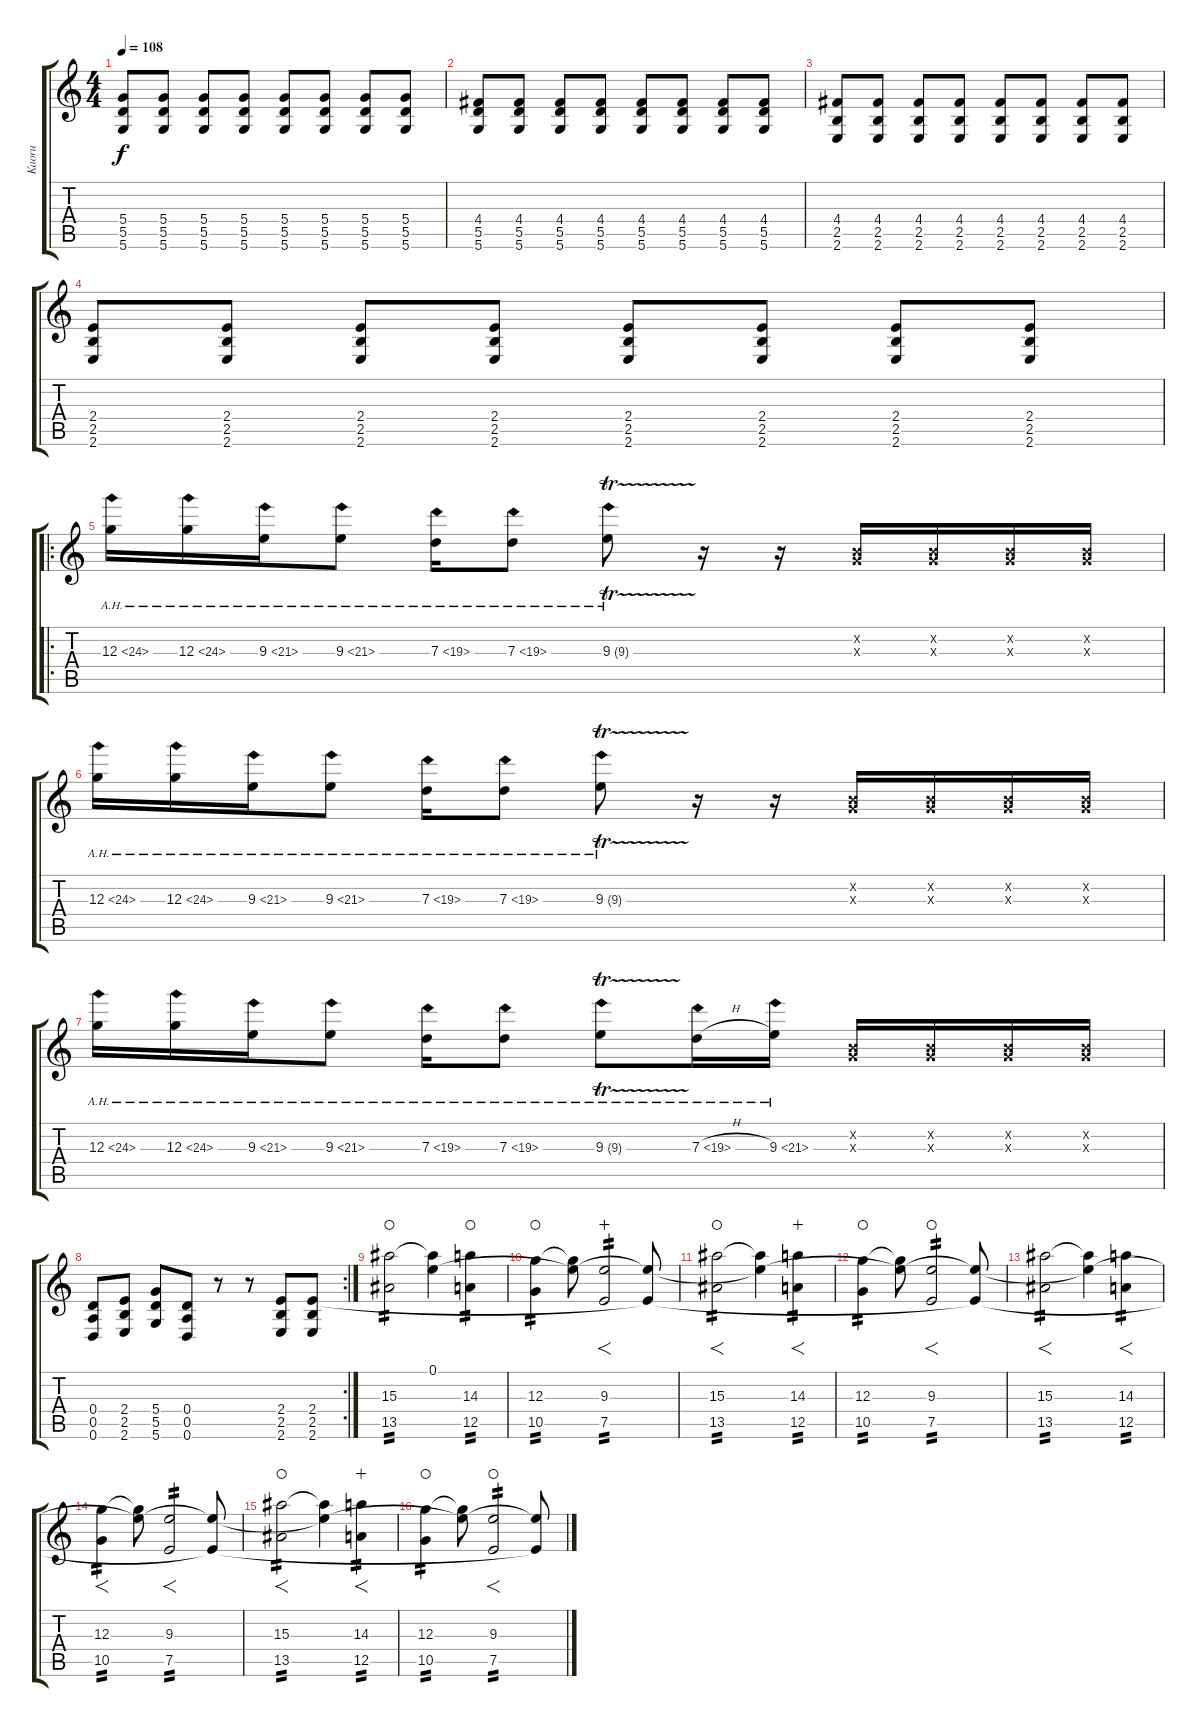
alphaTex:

\track ("Kaoru" "Kaoru") {instrument overdrivenguitar}
\staff {score tabs}
\tuning (E4 B3 G3 D3 A2 D2) {hide}
\ts (4 4)
\tempo 108
\clef g2
\ks c
(5.4 5.5 5.6).8{dy f volume 10} (5.4 5.5 5.6).8 (5.4 5.5 5.6).8 (5.4 5.5 5.6).8 (5.4 5.5 5.6).8 (5.4 5.5 5.6).8 (5.4 5.5 5.6).8 (5.4 5.5 5.6).8 |
(4.4 5.5 5.6).8{volume 10} (4.4 5.5 5.6).8 (4.4 5.5 5.6).8 (4.4 5.5 5.6).8 (4.4 5.5 5.6).8 (4.4 5.5 5.6).8 (4.4 5.5 5.6).8 (4.4 5.5 5.6).8 |
(4.4 2.5 2.6).8 (4.4 2.5 2.6).8 (4.4 2.5 2.6).8 (4.4 2.5 2.6).8 (4.4 2.5 2.6).8 (4.4 2.5 2.6).8 (4.4 2.5 2.6).8 (4.4 2.5 2.6).8 |
(2.4 2.5 2.6).8 (2.4 2.5 2.6).8 (2.4 2.5 2.6).8 (2.4 2.5 2.6).8 (2.4 2.5 2.6).8 (2.4 2.5 2.6).8 (2.4 2.5 2.6).8 (2.4 2.5 2.6).8 |
\ro
12.3{ah 12}.16 12.3{ah 12}.16 9.3{ah 12}.16 9.3{ah 12}.8 7.3{ah 12}.16 7.3{ah 12}.8 9.3{ah 12 tr (9 16)}.8 r.16 r.16 (0.2{x} 0.3{x}).16 (0.2{x} 0.3{x}).16 (0.2{x} 0.3{x}).16 (0.2{x} 0.3{x}).16 |
12.3{ah 12}.16 12.3{ah 12}.16 9.3{ah 12}.16 9.3{ah 12}.8 7.3{ah 12}.16 7.3{ah 12}.8 9.3{ah 12 tr (9 16)}.8 r.16 r.16 (0.2{x} 0.3{x}).16 (0.2{x} 0.3{x}).16 (0.2{x} 0.3{x}).16 (0.2{x} 0.3{x}).16 |
12.3{ah 12}.16 12.3{ah 12}.16 9.3{ah 12}.16 9.3{ah 12}.8 7.3{ah 12}.16 7.3{ah 12}.8 9.3{ah 12 tr (9 16)}.8 7.3{ah 12 h}.16 9.3{ah 12}.16 (0.2{x} 0.3{x}).16 (0.2{x} 0.3{x}).16 (0.2{x} 0.3{x}).16 (0.2{x} 0.3{x}).16 |
\rc 2
(0.4 0.5 0.6).8 (2.4 2.5 2.6).8 (5.4 5.5 5.6).8 (0.4 0.5 0.6).8 r.8 r.8 (2.4 2.5 2.6).8 (2.4 2.5 2.6).8 |
(15.3 13.5).2{tp 2 volume 14 waho} (0.1 15.3{t}).4 (14.3 12.5).4{tp 2 waho} |
(12.3 10.5).4{tp 2 waho} (0.1{t} 12.3{t}).8 (9.3 7.5).2{f tp 2 wahc} (0.1{t} 2.4{t}).8 |
(15.3 13.5).2{f tp 2 waho} (0.1{t} 15.3{t}).4 (14.3 12.5).4{f tp 2 wahc} |
(12.3 10.5).4{tp 2 waho} (0.1{t} 12.3{t}).8 (9.3 7.5).2{f tp 2 waho} (0.1{t} 2.4{t}).8 |
(15.3 13.5).2{f tp 2} (0.1{t} 15.3{t}).4 (14.3 12.5).4{f tp 2} |
(12.3 10.5).4{f tp 2} (0.1{t} 12.3{t}).8 (9.3 7.5).2{f tp 2} (0.1{t} 2.4{t}).8 |
(15.3 13.5).2{f tp 2 waho} (0.1{t} 15.3{t}).4 (14.3 12.5).4{f tp 2 wahc} |
(12.3 10.5).4{tp 2 waho} (0.1{t} 12.3{t}).8 (9.3 7.5).2{f tp 2 waho} (0.1{t} 2.4{t}).8
